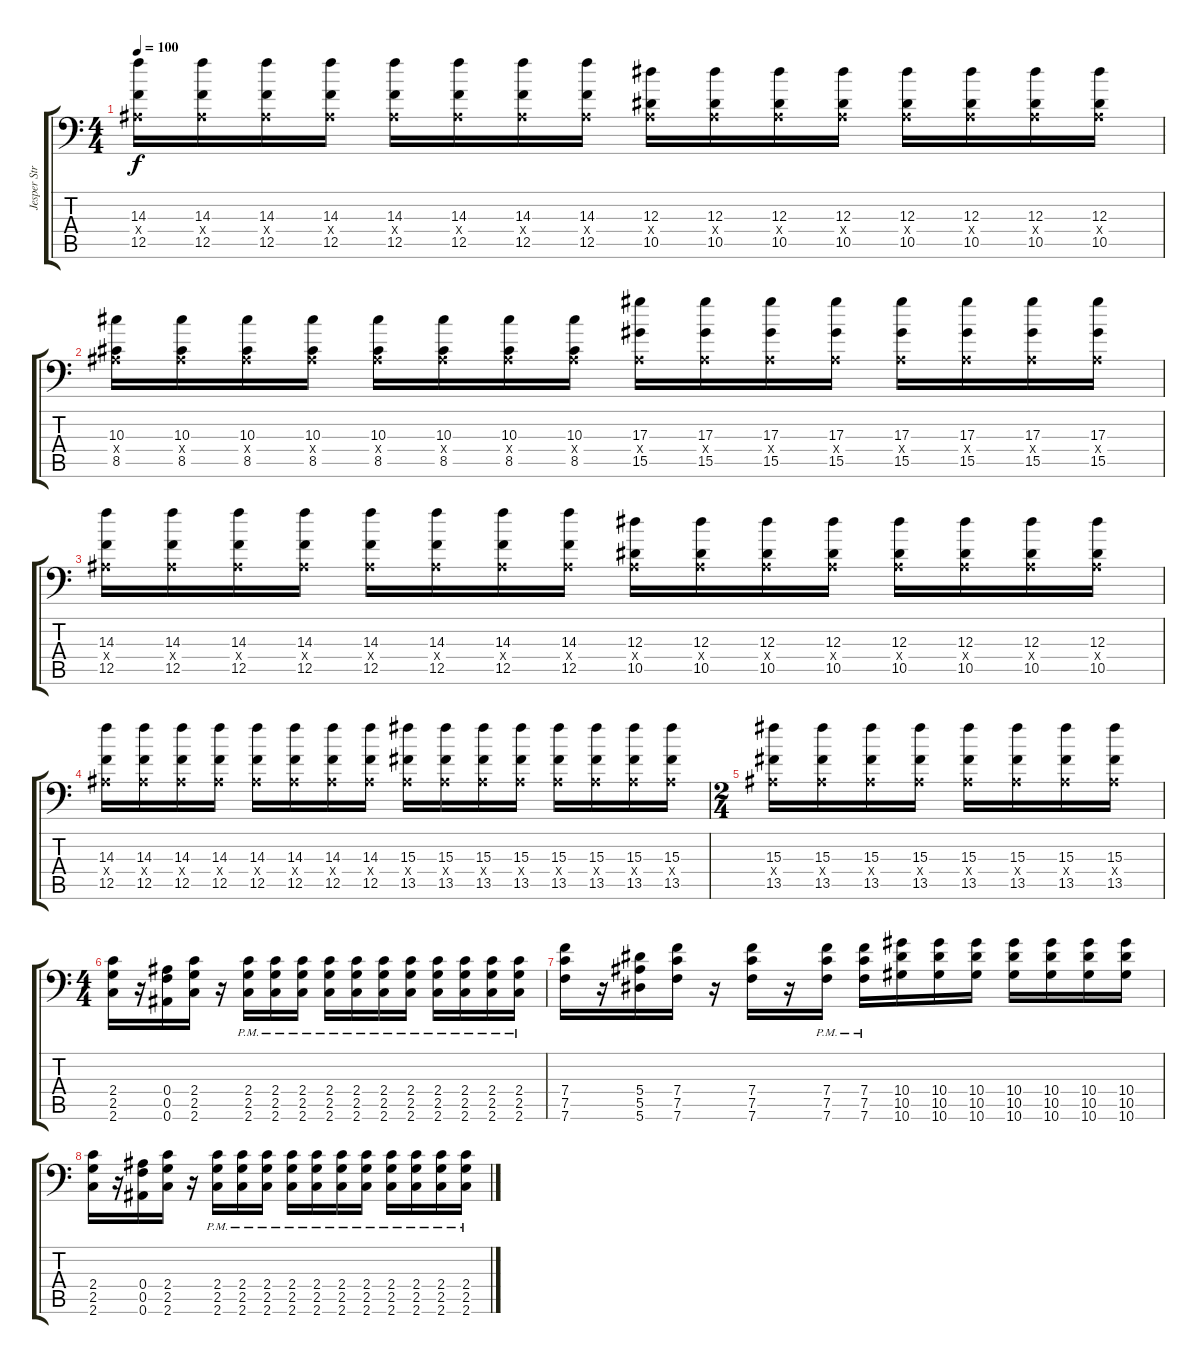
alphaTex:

\track ("Jesper Strömblad" "Jesper Str") {instrument distortionguitar}
\staff {score tabs}
\tuning (C4 G3 Eb3 Bb2 F2 Bb1) {hide}
\ts (4 4)
\tempo 100
\clef f4
\ks c
(14.3 0.4{x} 12.5).16{dy f} (14.3 0.4{x} 12.5).16 (14.3 0.4{x} 12.5).16 (14.3 0.4{x} 12.5).16 (14.3 0.4{x} 12.5).16 (14.3 0.4{x} 12.5).16 (14.3 0.4{x} 12.5).16 (14.3 0.4{x} 12.5).16 (12.3 0.4{x} 10.5).16 (12.3 0.4{x} 10.5).16 (12.3 0.4{x} 10.5).16 (12.3 0.4{x} 10.5).16 (12.3 0.4{x} 10.5).16 (12.3 0.4{x} 10.5).16 (12.3 0.4{x} 10.5).16 (12.3 0.4{x} 10.5).16 |
(10.3 0.4{x} 8.5).16 (10.3 0.4{x} 8.5).16 (10.3 0.4{x} 8.5).16 (10.3 0.4{x} 8.5).16 (10.3 0.4{x} 8.5).16 (10.3 0.4{x} 8.5).16 (10.3 0.4{x} 8.5).16 (10.3 0.4{x} 8.5).16 (17.3 0.4{x} 15.5).16 (17.3 0.4{x} 15.5).16 (17.3 0.4{x} 15.5).16 (17.3 0.4{x} 15.5).16 (17.3 0.4{x} 15.5).16 (17.3 0.4{x} 15.5).16 (17.3 0.4{x} 15.5).16 (17.3 0.4{x} 15.5).16 |
(14.3 0.4{x} 12.5).16 (14.3 0.4{x} 12.5).16 (14.3 0.4{x} 12.5).16 (14.3 0.4{x} 12.5).16 (14.3 0.4{x} 12.5).16 (14.3 0.4{x} 12.5).16 (14.3 0.4{x} 12.5).16 (14.3 0.4{x} 12.5).16 (12.3 0.4{x} 10.5).16 (12.3 0.4{x} 10.5).16 (12.3 0.4{x} 10.5).16 (12.3 0.4{x} 10.5).16 (12.3 0.4{x} 10.5).16 (12.3 0.4{x} 10.5).16 (12.3 0.4{x} 10.5).16 (12.3 0.4{x} 10.5).16 |
(14.3 0.4{x} 12.5).16 (14.3 0.4{x} 12.5).16 (14.3 0.4{x} 12.5).16 (14.3 0.4{x} 12.5).16 (14.3 0.4{x} 12.5).16 (14.3 0.4{x} 12.5).16 (14.3 0.4{x} 12.5).16 (14.3 0.4{x} 12.5).16 (15.3 0.4{x} 13.5).16 (15.3 0.4{x} 13.5).16 (15.3 0.4{x} 13.5).16 (15.3 0.4{x} 13.5).16 (15.3 0.4{x} 13.5).16 (15.3 0.4{x} 13.5).16 (15.3 0.4{x} 13.5).16 (15.3 0.4{x} 13.5).16 |
\ts (2 4)
(15.3 0.4{x} 13.5).16 (15.3 0.4{x} 13.5).16 (15.3 0.4{x} 13.5).16 (15.3 0.4{x} 13.5).16 (15.3 0.4{x} 13.5).16 (15.3 0.4{x} 13.5).16 (15.3 0.4{x} 13.5).16 (15.3 0.4{x} 13.5).16 |
\ts (4 4)
(2.4 2.5 2.6).16 r.16 (0.4 0.5 0.6).16 (2.4 2.5 2.6).16 r.16 (2.4{pm} 2.5{pm} 2.6{pm}).16 (2.4{pm} 2.5{pm} 2.6{pm}).16 (2.4{pm} 2.5{pm} 2.6{pm}).16 (2.4{pm} 2.5{pm} 2.6{pm}).16 (2.4{pm} 2.5{pm} 2.6{pm}).16 (2.4{pm} 2.5{pm} 2.6{pm}).16 (2.4{pm} 2.5{pm} 2.6{pm}).16 (2.4{pm} 2.5{pm} 2.6{pm}).16 (2.4{pm} 2.5{pm} 2.6{pm}).16 (2.4{pm} 2.5{pm} 2.6{pm}).16 (2.4{pm} 2.5{pm} 2.6{pm}).16 |
(7.4 7.5 7.6).16 r.16 (5.4 5.5 5.6).16 (7.4 7.5 7.6).16 r.16 (7.4 7.5 7.6).16 r.16 (7.4{pm} 7.5{pm} 7.6{pm}).16 (7.4{pm} 7.5{pm} 7.6{pm}).16 (10.4 10.5 10.6).16 (10.4 10.5 10.6).16 (10.4 10.5 10.6).16 (10.4 10.5 10.6).16 (10.4 10.5 10.6).16 (10.4 10.5 10.6).16 (10.4 10.5 10.6).16 |
(2.4 2.5 2.6).16 r.16 (0.4 0.5 0.6).16 (2.4 2.5 2.6).16 r.16 (2.4{pm} 2.5{pm} 2.6{pm}).16 (2.4{pm} 2.5{pm} 2.6{pm}).16 (2.4{pm} 2.5{pm} 2.6{pm}).16 (2.4{pm} 2.5{pm} 2.6{pm}).16 (2.4{pm} 2.5{pm} 2.6{pm}).16 (2.4{pm} 2.5{pm} 2.6{pm}).16 (2.4{pm} 2.5{pm} 2.6{pm}).16 (2.4{pm} 2.5{pm} 2.6{pm}).16 (2.4{pm} 2.5{pm} 2.6{pm}).16 (2.4{pm} 2.5{pm} 2.6{pm}).16 (2.4{pm} 2.5{pm} 2.6{pm}).16
